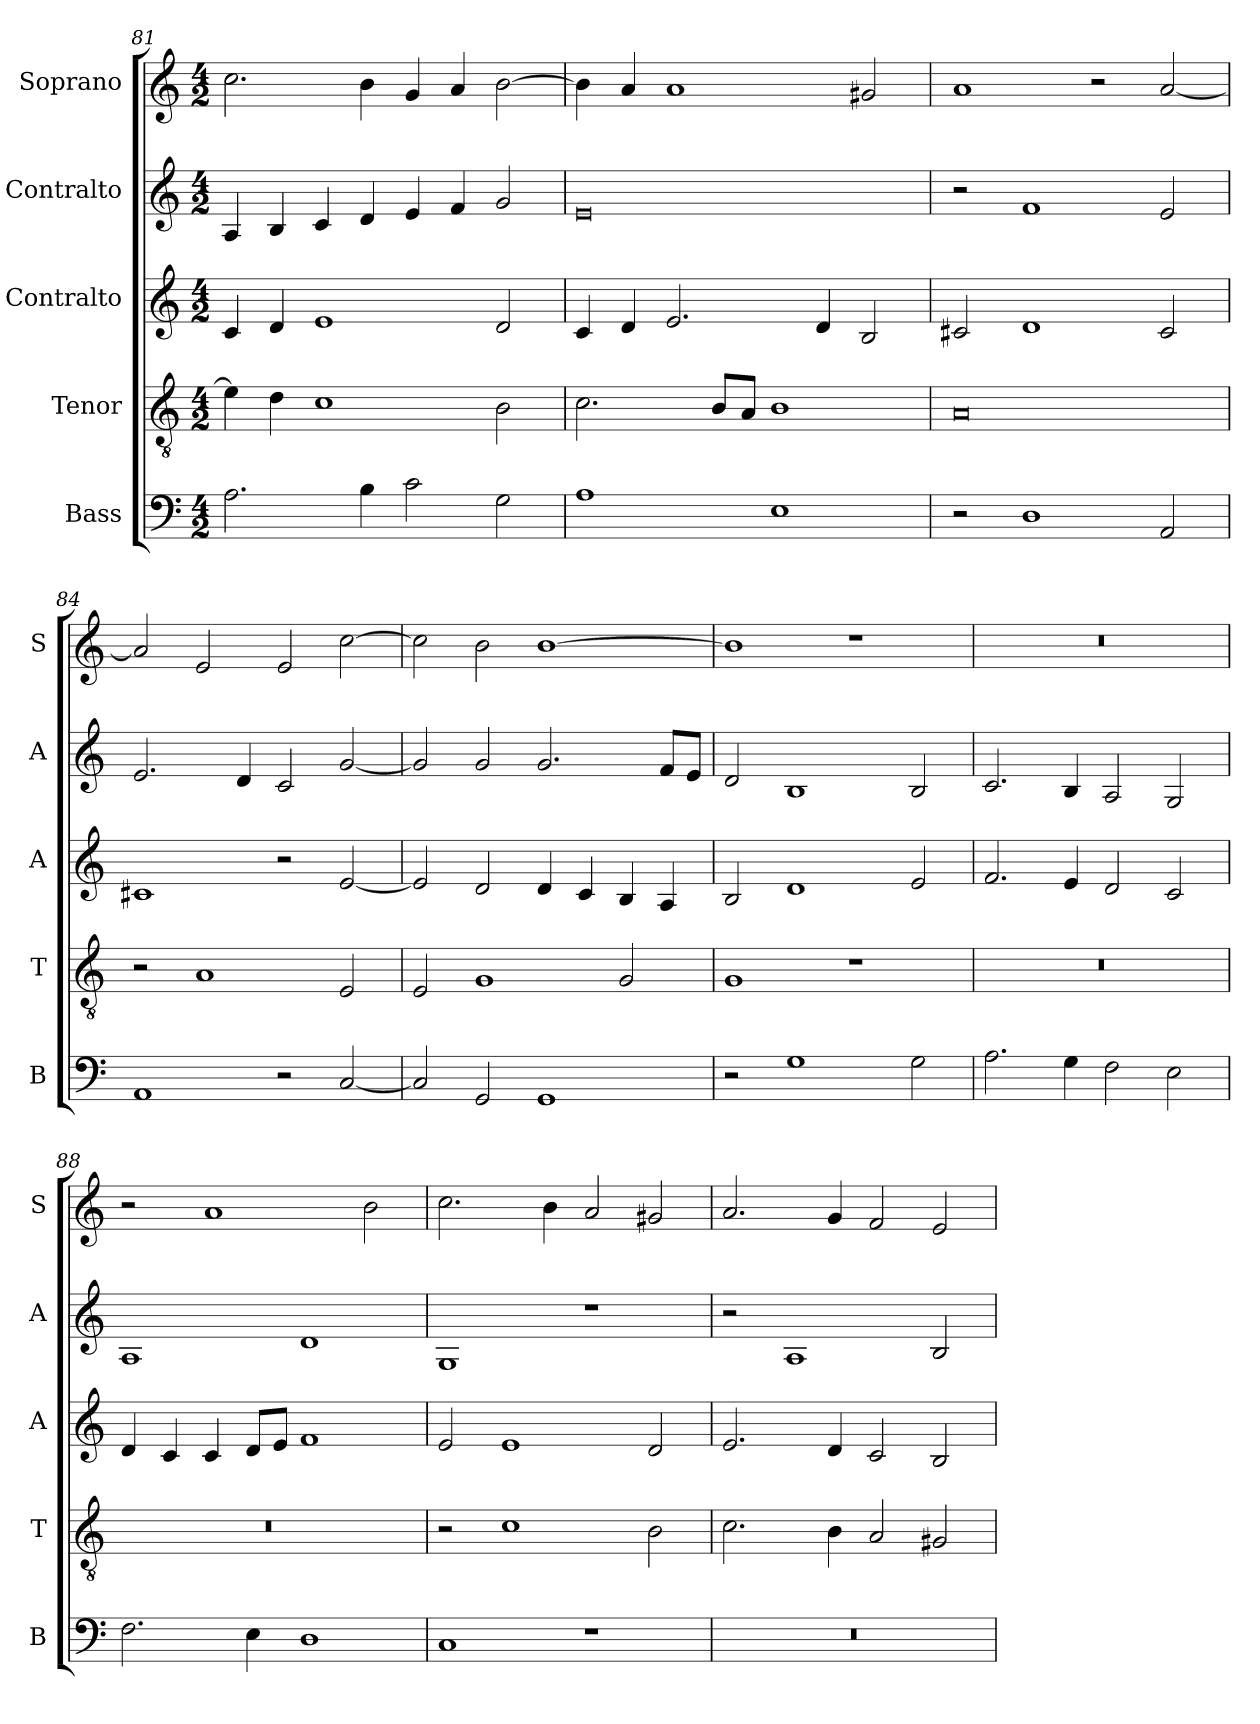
**kern	**kern	**kern	**kern	**kern
*part5	*part4	*part3	*part2	*part1
*staff5	*staff4	*staff3	*staff2	*staff1
*I"Bass	*I"Tenor	*I"Contralto	*I"Contralto	*I"Soprano
*I'B	*I'T	*I'A	*I'A	*I'S
*clefF4	*clefGv2	*clefG2	*clefG2	*clefG2
*k[]	*k[]	*k[]	*k[]	*k[]
*E:phr	*E:phr	*E:phr	*E:phr	*E:phr
*M4/2	*M4/2	*M4/2	*M4/2	*M4/2
=81	=81	=81	=81	=81
2.A	4e]	4c	4A	2.cc
.	4d	4d	4B	.
.	1c	1e	4c	.
4B	.	.	4d	4b
2c	.	.	4e	4g
.	.	.	4f	4a
2G	2B	2d	2g	[2b
=82	=82	=82	=82	=82
1A	2.c	4c	0e	4b]
.	.	4d	.	4a
.	.	2.e	.	1a
.	8B/L	.	.	.
.	8A/J	.	.	.
1E	1B	.	.	.
.	.	4d	.	.
.	.	2B	.	2g#X
=83	=83	=83	=83	=83
2r	0A	2c#X	2r	1a
1D	.	1d	1f	.
.	.	.	.	2r
2AA	.	2c#	2e	[2a
=84	=84	=84	=84	=84
1AA	2r	1c#X	2.e	2a]
.	1A	.	.	2e
.	.	.	4d	.
2r	.	2r	2c	2e
[2C	2E	[2e	[2g	[2cc
=85	=85	=85	=85	=85
2C]	2E	2e]	2g]	2cc]
2GG	1G	2d	2g	2b
1GG	.	4d	2.g	[1b
.	.	4c	.	.
.	2G	4B	.	.
.	.	4A	8f/L	.
.	.	.	8e/J	.
=86	=86	=86	=86	=86
2r	1G	2B	2d	1b]
1G	.	1d	1B	.
.	1r	.	.	1r
2G	.	2e	2B	.
=87	=87	=87	=87	=87
2.A	0r	2.f	2.c	0r
4G	.	4e	4B	.
2F	.	2d	2A	.
2E	.	2c	2G	.
=88	=88	=88	=88	=88
2.F	0r	4d	1A	2r
.	.	4c	.	.
.	.	4c	.	1a
4E	.	8d/L	.	.
.	.	8e/J	.	.
1D	.	1f	1d	.
.	.	.	.	2b
=89	=89	=89	=89	=89
1C	2r	2e	1G	2.cc
.	1c	1e	.	.
.	.	.	.	4b
1r	.	.	1r	2a
.	2B	2d	.	2g#X
=90	=90	=90	=90	=90
0r	2.c	2.e	2r	2.a
.	.	.	1A	.
.	4B	4d	.	4g
.	2A	2c	.	2f
.	2G#X	2B	2B	2e
=	=	=	=	=
*-	*-	*-	*-	*-
